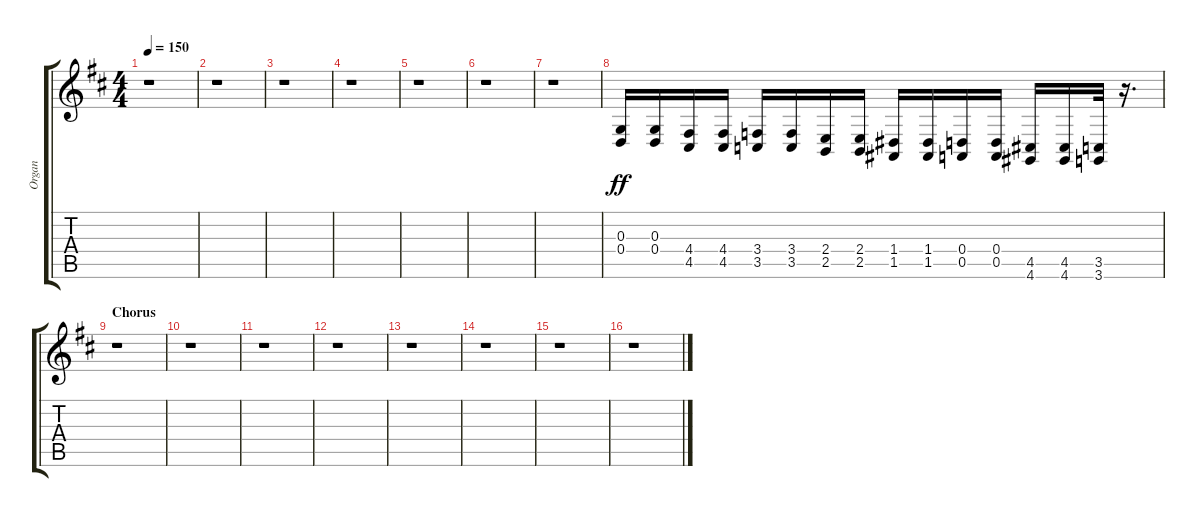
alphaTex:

\track ("Organ" "Organ") {instrument churchorgan}
\staff {score tabs}
\tuning (E4 B3 G3 D3 A2 E2) {hide}
\ts (4 4)
\tempo 150
\clef g2
\ks d
r.1{dy ff} |
r.1 |
r.1 |
r.1 |
r.1 |
r.1 |
r.1 |
(0.3 0.4).16{instrument guitarfretnoise} (0.3 0.4).16 (4.4 4.5).16 (4.4 4.5).16 (3.4 3.5).16 (3.4 3.5).16 (2.4 2.5).16 (2.4 2.5).16 (1.4 1.5).16 (1.4 1.5).16 (0.4 0.5).16 (0.4 0.5).16 (4.5 4.6).16 (4.5 4.6).16 (3.5 3.6).32 r.16{d} |
\section ("" "Chorus")
r.1 |
r.1 |
r.1 |
r.1 |
r.1 |
r.1 |
r.1 |
r.1
